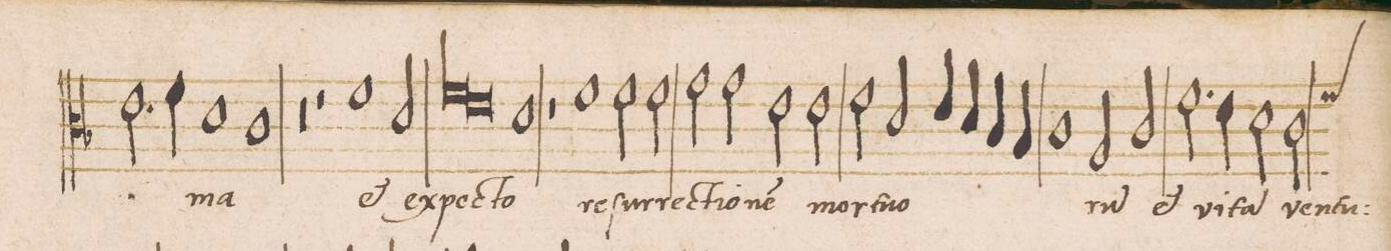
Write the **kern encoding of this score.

**kern	**text
*I"ALTVS	*
*clefC3	*
*k[b-]	*
*met(C|)	*
*M2/1	*
2.e\	.
4f\	.
=118-	=118-
1d	-ma
1c	.
=119	=119
0r	.
=120-	=120-
2r	.
1f	et
2d/	ex-
=121	=121
*lig	*
1f	-pec-
1e	.
*Xlig	*
=122-	=122-
1d	-to
1r	.
=123-	=123-
1f	re-
2f\	-ſur-
2f\	-re-
=124	=124
2g\	-cti-
2g\	-o-
2e\	-ne(m)
2e\	mor-
=125	=125
2f\	-tu-
2d/	-o-
4e/	.
4d/	.
4c/	.
4B-/	.
=126	=126
1c	.
2A/	-ru(m)
2c/	et
=127	=127
2.f\	vi-
4e\	-ta(m)
2d\	ven-
2c\	-tu-
*custos:f	*
=128	=128
*-	*-
